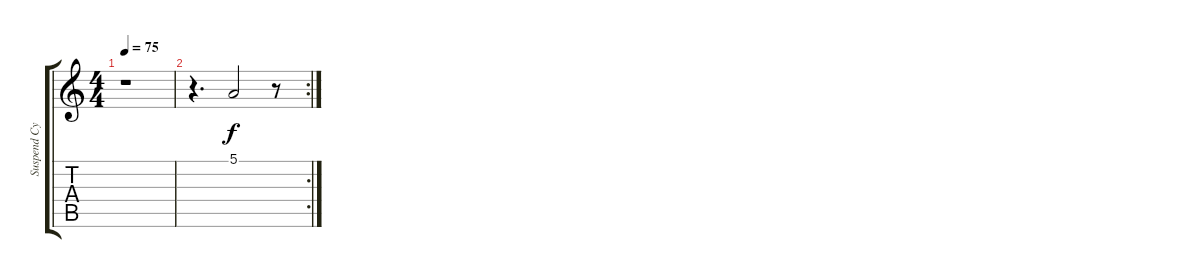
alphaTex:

\track ("Suspend Cymbal" "Suspend Cy") {instrument reversecymbal}
\staff {score tabs}
\tuning (E4 B3 G3 D3 A2 E2) {hide}
\ts (4 4)
\tempo 75
\clef g2
\ks c
r.1{dy f} |
\rc 2
r.4{d} 5.1.2 r.8
